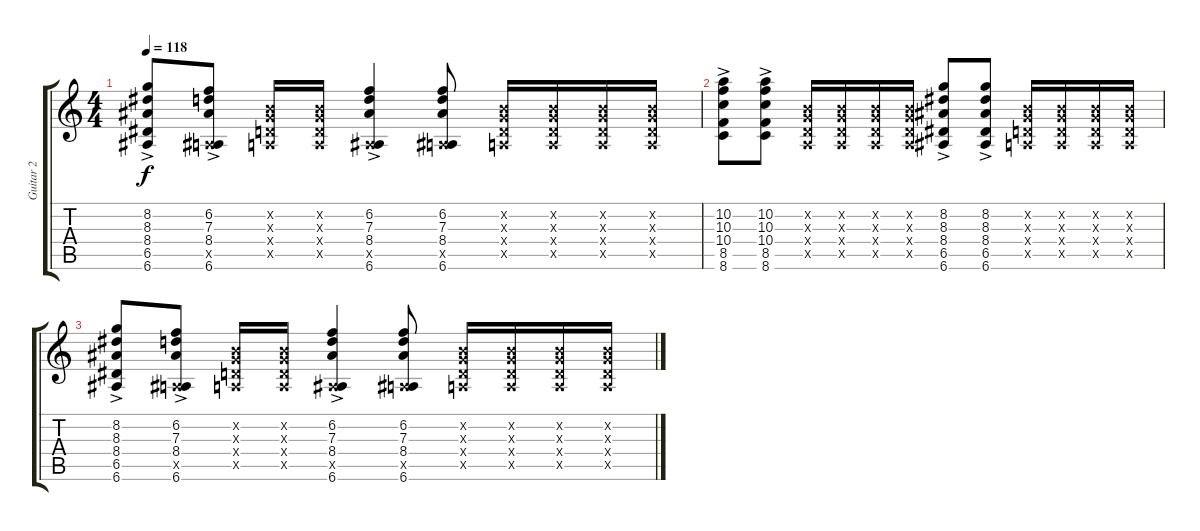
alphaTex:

\track ("Guitar 2" "Guitar 2") {instrument overdrivenguitar}
\staff {score tabs}
\tuning (E4 B3 G3 D3 A2 E2) {hide}
\ts (4 4)
\tempo 118
\clef g2
\ks c
(8.2 8.3 8.4 6.5{ac} 6.6).8{dy f} (6.2{ac} 7.3 8.4 0.5{ac x} 6.6).8 (0.2{x} 0.3{x} 0.4{x} 0.5{x}).16 (0.2{x} 0.3{x} 0.4{x} 0.5{x}).16 (6.2{ac} 7.3 8.4 0.5{x} 6.6).4 (6.2 7.3 8.4 0.5{x} 6.6).8 (0.2{x} 0.3{x} 0.4{x} 0.5{x}).16 (0.2{x} 0.3{x} 0.4{x} 0.5{x}).16 (0.2{x} 0.3{x} 0.4{x} 0.5{x}).16 (0.2{x} 0.3{x} 0.4{x} 0.5{x}).16 |
(10.2{ac} 10.3 10.4 8.5 8.6).8 (10.2{ac} 10.3 10.4 8.5 8.6).8 (0.2{x} 0.3{x} 0.4{x} 0.5{x}).16 (0.2{x} 0.3{x} 0.4{x} 0.5{x}).16 (0.2{x} 0.3{x} 0.4{x} 0.5{x}).16 (0.2{x} 0.3{x} 0.4{x} 0.5{x}).16 (8.2{ac} 8.3 8.4 6.5 6.6).8 (8.2{ac} 8.3 8.4 6.5 6.6).8 (0.2{x} 0.3{x} 0.4{x} 0.5{x}).16 (0.2{x} 0.3{x} 0.4{x} 0.5{x}).16 (0.2{x} 0.3{x} 0.4{x} 0.5{x}).16 (0.2{x} 0.3{x} 0.4{x} 0.5{x}).16 |
(8.2 8.3 8.4 6.5{ac} 6.6).8 (6.2{ac} 7.3 8.4 0.5{ac x} 6.6).8 (0.2{x} 0.3{x} 0.4{x} 0.5{x}).16 (0.2{x} 0.3{x} 0.4{x} 0.5{x}).16 (6.2{ac} 7.3 8.4 0.5{x} 6.6).4 (6.2 7.3 8.4 0.5{x} 6.6).8 (0.2{x} 0.3{x} 0.4{x} 0.5{x}).16 (0.2{x} 0.3{x} 0.4{x} 0.5{x}).16 (0.2{x} 0.3{x} 0.4{x} 0.5{x}).16 (0.2{x} 0.3{x} 0.4{x} 0.5{x}).16
